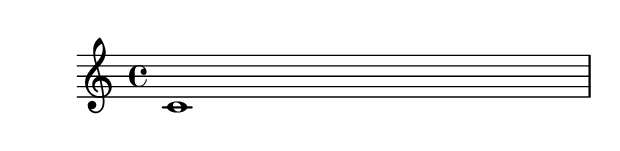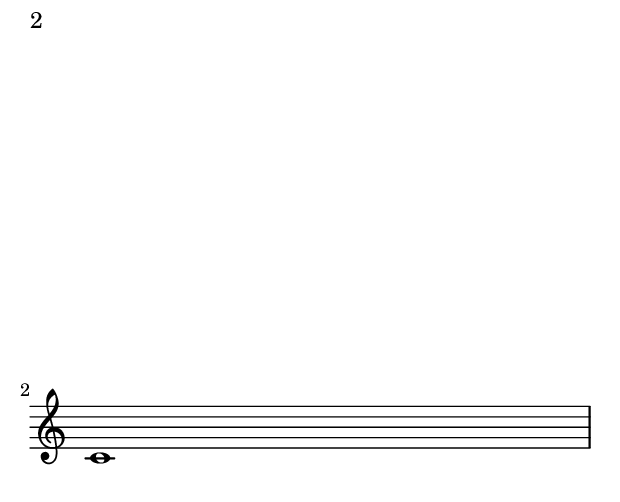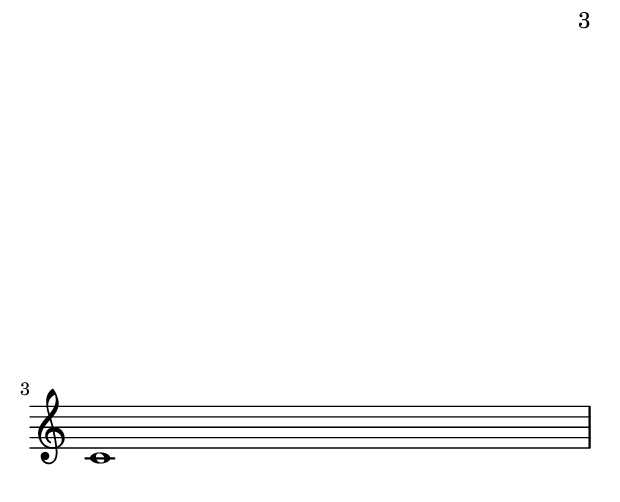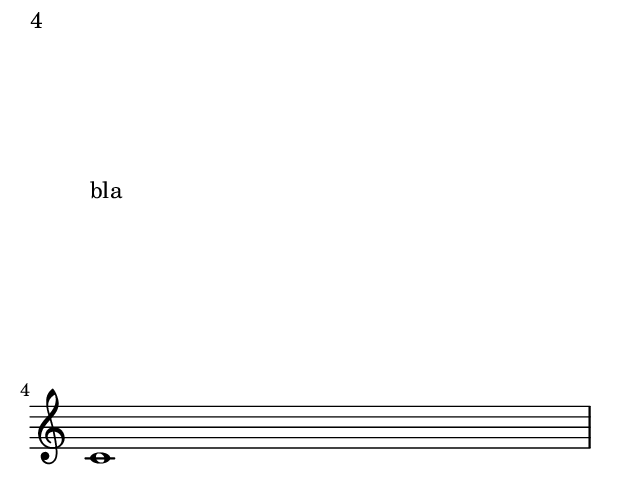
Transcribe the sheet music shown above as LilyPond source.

%% Generated by lilypond-book
%% Options: [exampleindent=10.16\mm,indent=0\mm,line-width=160\mm]
\include "lilypond-book-preamble.ly"


% ****************************************************************
% Start cut-&-pastable-section
% ****************************************************************



\paper {
  indent = 0\mm
  line-width = 160\mm
  % offset the left padding, also add 1mm as lilypond creates cropped
  % images with a little space on the right
  line-width = #(- line-width (* mm  3.000000) (* mm 1))
}

\layout {
  
}





% ****************************************************************
% ly snippet:
% ****************************************************************
\sourcefilename "/home/gub/NewGub/gub/target/linux-x86/src/lilypond-git.sv.gnu.org--lilypond.git-stable-2.22/input/regression/page-top-space.ly"
\sourcefileline 0
\header {

  texidoc = "By setting @code{page-top-space,} the Y position of the
first system can be forced to be uniform."

}
\version "2.19.21"

#(set-default-paper-size "a6")

\book {
  \score {

    \relative {
      c'1\break\pageBreak
      c1\break\pageBreak
      c1
      \break\pageBreak
      \override TextScript.padding = #20
      c1^"bla"
    }
  }

  \paper {
    obsolete-page-top-space = 3 \cm
    top-system-spacing.basic-distance = #(/ obsolete-page-top-space staff-space)
  }
}




% ****************************************************************
% end ly snippet
% ****************************************************************
